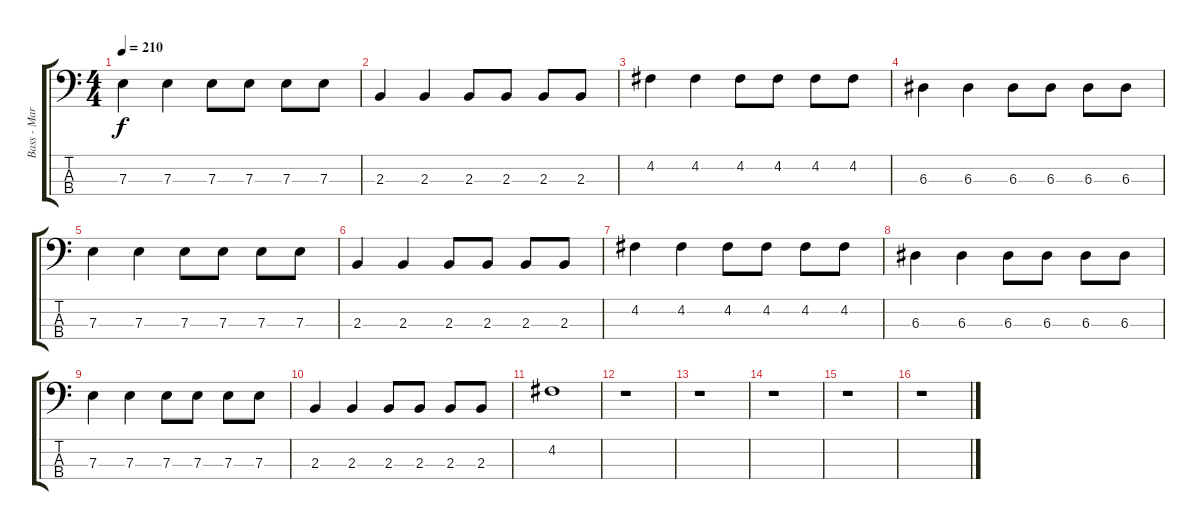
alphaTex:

\track ("Bass - Mark Alan Hoppus" "Bass - Mar") {instrument electricbassfinger}
\staff {score tabs}
\tuning (G2 D2 A1 E1) {hide}
\ts (4 4)
\tempo 210
\clef f4
\ks c
7.3.4{dy f} 7.3.4 7.3.8 7.3.8 7.3.8 7.3.8 |
2.3.4 2.3.4 2.3.8 2.3.8 2.3.8 2.3.8 |
4.2.4 4.2.4 4.2.8 4.2.8 4.2.8 4.2.8 |
6.3.4 6.3.4 6.3.8 6.3.8 6.3.8 6.3.8 |
7.3.4 7.3.4 7.3.8 7.3.8 7.3.8 7.3.8 |
2.3.4 2.3.4 2.3.8 2.3.8 2.3.8 2.3.8 |
4.2.4 4.2.4 4.2.8 4.2.8 4.2.8 4.2.8 |
6.3.4 6.3.4 6.3.8 6.3.8 6.3.8 6.3.8 |
7.3.4 7.3.4 7.3.8 7.3.8 7.3.8 7.3.8 |
2.3.4 2.3.4 2.3.8 2.3.8 2.3.8 2.3.8 |
4.2.1 |
r.1 |
r.1 |
r.1 |
r.1 |
r.1
